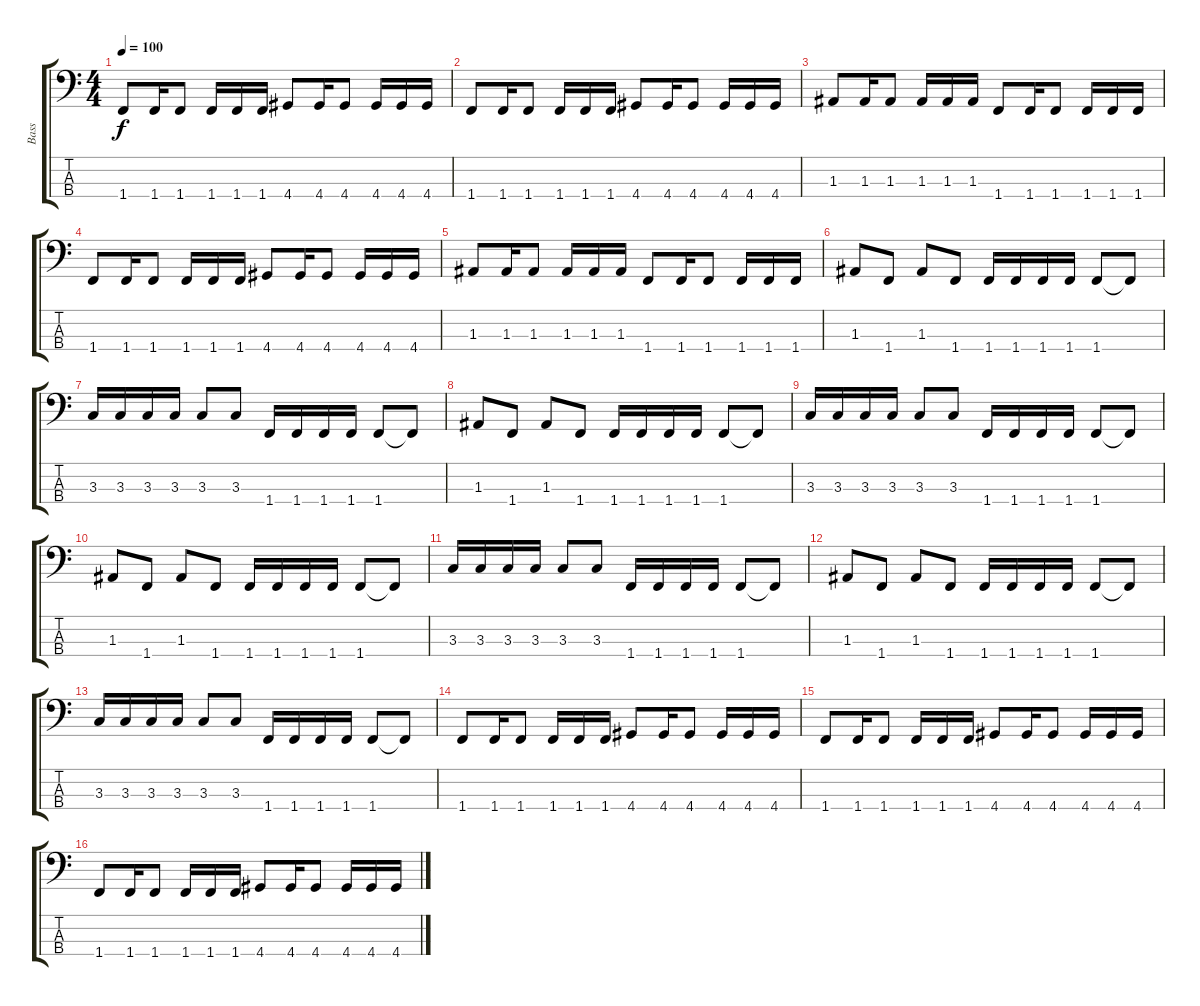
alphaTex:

\track ("Bass" "Bass") {instrument electricbassfinger}
\staff {score tabs}
\tuning (G2 D2 A1 E1) {hide}
\ts (4 4)
\tempo 100
\clef f4
\ks c
1.4.8{dy f} 1.4.16 1.4.8 1.4.16 1.4.16 1.4.16 4.4.8 4.4.16 4.4.8 4.4.16 4.4.16 4.4.16 |
1.4.8 1.4.16 1.4.8 1.4.16 1.4.16 1.4.16 4.4.8 4.4.16 4.4.8 4.4.16 4.4.16 4.4.16 |
1.3.8 1.3.16 1.3.8 1.3.16 1.3.16 1.3.16 1.4.8 1.4.16 1.4.8 1.4.16 1.4.16 1.4.16 |
1.4.8 1.4.16 1.4.8 1.4.16 1.4.16 1.4.16 4.4.8 4.4.16 4.4.8 4.4.16 4.4.16 4.4.16 |
1.3.8 1.3.16 1.3.8 1.3.16 1.3.16 1.3.16 1.4.8 1.4.16 1.4.8 1.4.16 1.4.16 1.4.16 |
1.3.8 1.4.8 1.3.8 1.4.8 1.4.16 1.4.16 1.4.16 1.4.16 1.4.8 1.4{t}.8 |
3.3.16 3.3.16 3.3.16 3.3.16 3.3.8 3.3.8 1.4.16 1.4.16 1.4.16 1.4.16 1.4.8 1.4{t}.8 |
1.3.8 1.4.8 1.3.8 1.4.8 1.4.16 1.4.16 1.4.16 1.4.16 1.4.8 1.4{t}.8 |
3.3.16 3.3.16 3.3.16 3.3.16 3.3.8 3.3.8 1.4.16 1.4.16 1.4.16 1.4.16 1.4.8 1.4{t}.8 |
1.3.8 1.4.8 1.3.8 1.4.8 1.4.16 1.4.16 1.4.16 1.4.16 1.4.8 1.4{t}.8 |
3.3.16 3.3.16 3.3.16 3.3.16 3.3.8 3.3.8 1.4.16 1.4.16 1.4.16 1.4.16 1.4.8 1.4{t}.8 |
1.3.8 1.4.8 1.3.8 1.4.8 1.4.16 1.4.16 1.4.16 1.4.16 1.4.8 1.4{t}.8 |
3.3.16 3.3.16 3.3.16 3.3.16 3.3.8 3.3.8 1.4.16 1.4.16 1.4.16 1.4.16 1.4.8 1.4{t}.8 |
1.4.8 1.4.16 1.4.8 1.4.16 1.4.16 1.4.16 4.4.8 4.4.16 4.4.8 4.4.16 4.4.16 4.4.16 |
1.4.8 1.4.16 1.4.8 1.4.16 1.4.16 1.4.16 4.4.8 4.4.16 4.4.8 4.4.16 4.4.16 4.4.16 |
1.4.8 1.4.16 1.4.8 1.4.16 1.4.16 1.4.16 4.4.8 4.4.16 4.4.8 4.4.16 4.4.16 4.4.16
